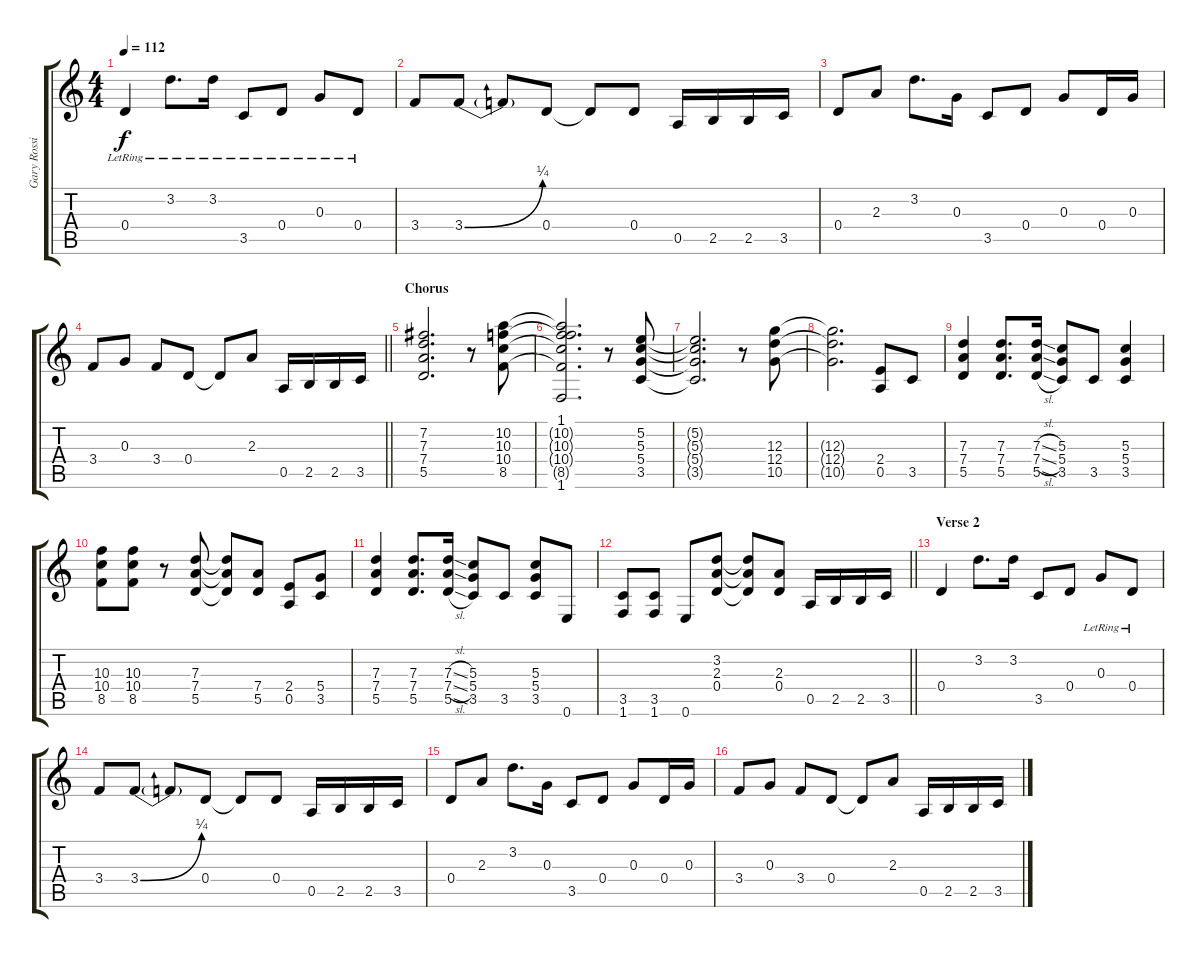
\track ("Gary Rossington" "Gary Rossi") {instrument overdrivenguitar}
\staff {score tabs}
\tuning (E4 B3 G3 D3 A2 E2) {hide}
\ts (4 4)
\tempo 112
\clef g2
\ks c
0.4{lr}.4{dy f} 3.2{lr}.8{d} 3.2{lr}.16 3.5{lr}.8 0.4{lr}.8 0.3{lr}.8 0.4{lr}.8 |
3.4.8 3.4{be (bend 0 0 60 1)}.8 3.4{t}.8 0.4.8 0.4{t}.8 0.4.8 0.5.16 2.5.16 2.5.16 3.5.16 |
0.4.8 2.3.8 3.2.8{d} 0.3.16 3.5.8 0.4.8 0.3.8 0.4.16 0.3.16 |
\barLineRight lightlight
3.4.8 0.3.8 3.4.8 0.4.8 0.4{t}.8 2.3.8 0.5.16 2.5.16 2.5.16 3.5.16 |
\section ("" "Chorus")
(7.2 7.3 7.4 5.5).2{d} r.8 (10.2 10.3 10.4 8.5).8 |
(1.1 10.2{t} 10.3{t} 10.4{t} 8.5{t} 1.6).2{d} r.8 (5.2 5.3 5.4 3.5).8 |
(5.2{t} 5.3{t} 5.4{t} 3.5{t}).2{d} r.8 (12.3 12.4 10.5).8 |
(12.3{t} 12.4{t} 10.5{t}).2{d} (2.4 0.5).8 3.5.8 |
(7.3 7.4 5.5).4 (7.3 7.4 5.5).8{d} (7.3{sl} 7.4{sl} 5.5{sl}).16 (5.3 5.4 3.5).8 3.5.8 (5.3 5.4 3.5).4 |
(10.3 10.4 8.5).8 (10.3 10.4 8.5).8 r.8 (7.3 7.4 5.5).8 (7.3{t} 7.4{t} 5.5{t}).8 (7.4 5.5).8 (2.4 0.5).8 (5.4 3.5).8 |
(7.3 7.4 5.5).4 (7.3 7.4 5.5).8{d} (7.3{sl} 7.4{sl} 5.5{sl}).16 (5.3 5.4 3.5).8 3.5.8 (5.3 5.4 3.5).8 0.6.8 |
\barLineRight lightlight
(3.5 1.6).8 (3.5 1.6).8 0.6.8 (3.2 2.3 0.4).8 (3.2{t} 2.3{t} 0.4{t}).8 (2.3 0.4).8 0.5.16 2.5.16 2.5.16 3.5.16 |
\section ("" "Verse 2")
0.4.4 3.2.8{d} 3.2.16 3.5.8 0.4.8 0.3{lr}.8 0.4{lr}.8 |
3.4.8 3.4{be (bend 0 0 60 1)}.8 3.4{t}.8 0.4.8 0.4{t}.8 0.4.8 0.5.16 2.5.16 2.5.16 3.5.16 |
0.4.8 2.3.8 3.2.8{d} 0.3.16 3.5.8 0.4.8 0.3.8 0.4.16 0.3.16 |
3.4.8 0.3.8 3.4.8 0.4.8 0.4{t}.8 2.3.8 0.5.16 2.5.16 2.5.16 3.5.16
